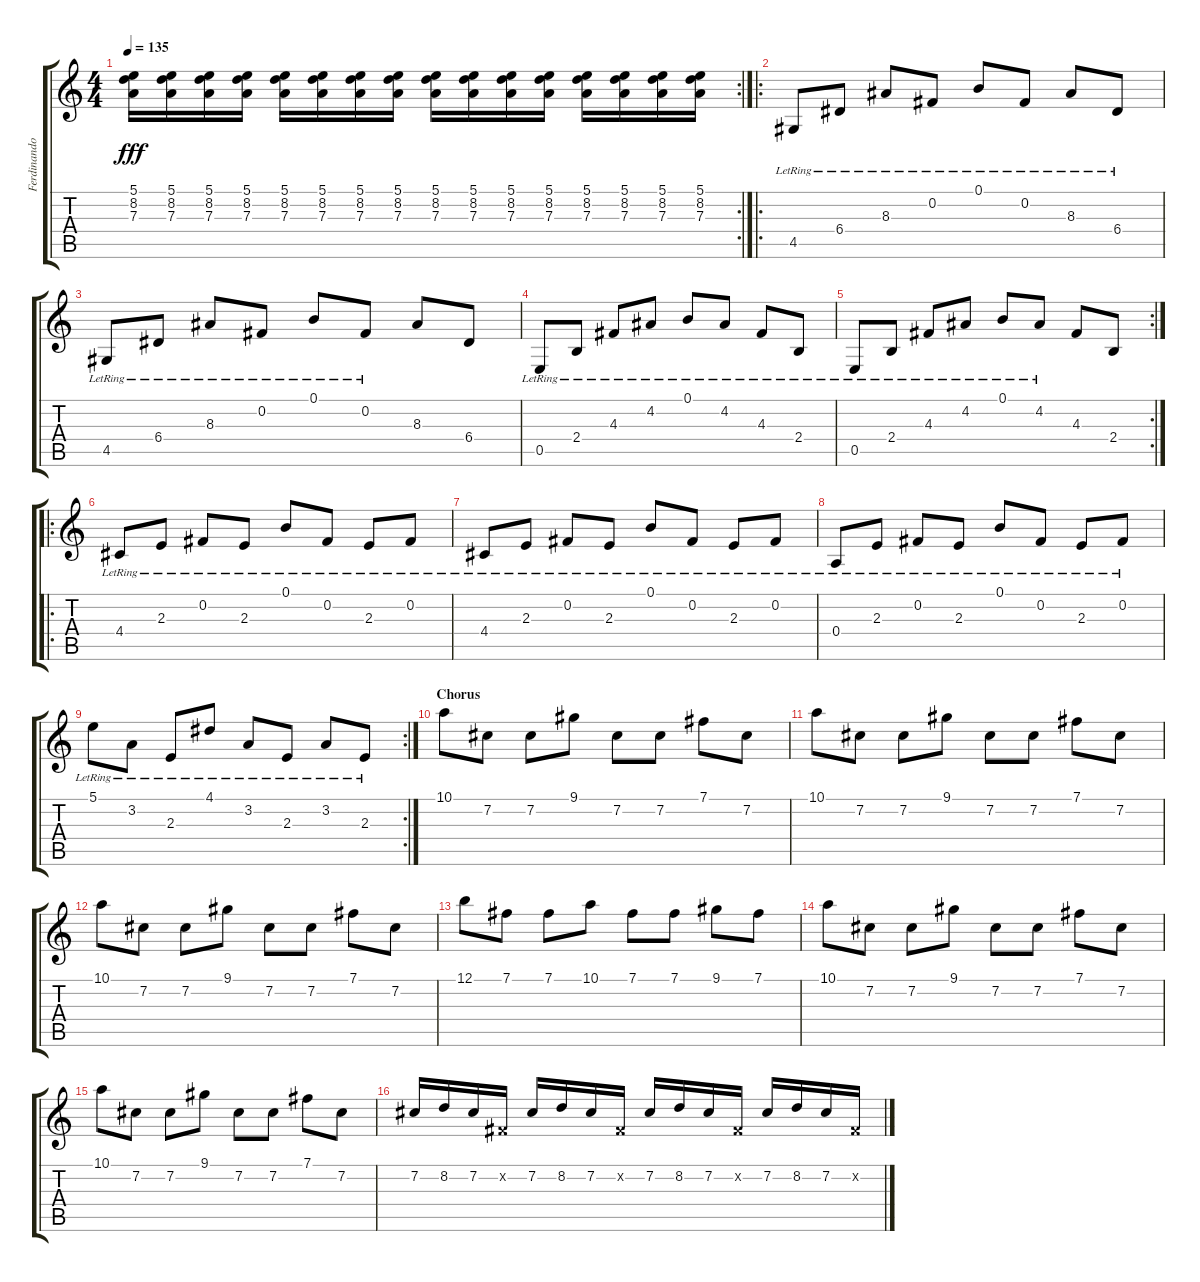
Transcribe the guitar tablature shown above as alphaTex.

\track ("Ferdinando \"Herr Morbid\" Marchisio (Lea" "Ferdinando") {instrument distortionguitar}
\staff {score tabs}
\tuning (B3 Gb3 D3 A2 E2 B1) {hide}
\rc 2
\ts (4 4)
\tempo 135
\clef g2
\ks c
(5.1 8.2 7.3).16{dy fff} (5.1 8.2 7.3).16 (5.1 8.2 7.3).16 (5.1 8.2 7.3).16 (5.1 8.2 7.3).16 (5.1 8.2 7.3).16 (5.1 8.2 7.3).16 (5.1 8.2 7.3).16 (5.1 8.2 7.3).16 (5.1 8.2 7.3).16 (5.1 8.2 7.3).16 (5.1 8.2 7.3).16 (5.1 8.2 7.3).16 (5.1 8.2 7.3).16 (5.1 8.2 7.3).16 (5.1 8.2 7.3).16 |
\ro
4.5{lr}.8 6.4{lr}.8 8.3{lr}.8 0.2{lr}.8 0.1{lr}.8 0.2{lr}.8 8.3{lr}.8 6.4{lr}.8 |
4.5{lr}.8 6.4{lr}.8 8.3{lr}.8 0.2{lr}.8 0.1{lr}.8 0.2{lr}.8 8.3.8 6.4.8 |
0.5{lr}.8 2.4{lr}.8 4.3{lr}.8 4.2{lr}.8 0.1{lr}.8 4.2{lr}.8 4.3{lr}.8 2.4{lr}.8 |
\rc 2
0.5{lr}.8 2.4{lr}.8 4.3{lr}.8 4.2{lr}.8 0.1{lr}.8 4.2{lr}.8 4.3.8 2.4.8 |
\ro
4.4{lr}.8 2.3{lr}.8 0.2{lr}.8 2.3{lr}.8 0.1{lr}.8 0.2{lr}.8 2.3{lr}.8 0.2{lr}.8 |
4.4{lr}.8 2.3{lr}.8 0.2{lr}.8 2.3{lr}.8 0.1{lr}.8 0.2{lr}.8 2.3{lr}.8 0.2{lr}.8 |
0.4{lr}.8 2.3{lr}.8 0.2{lr}.8 2.3{lr}.8 0.1{lr}.8 0.2{lr}.8 2.3{lr}.8 0.2{lr}.8 |
\rc 2
5.1{lr}.8 3.2{lr}.8 2.3{lr}.8 4.1{lr}.8 3.2{lr}.8 2.3{lr}.8 3.2{lr}.8 2.3{lr}.8 |
\section ("" "Chorus")
10.1.8 7.2.8 7.2.8 9.1.8 7.2.8 7.2.8 7.1.8 7.2.8 |
10.1.8 7.2.8 7.2.8 9.1.8 7.2.8 7.2.8 7.1.8 7.2.8 |
10.1.8 7.2.8 7.2.8 9.1.8 7.2.8 7.2.8 7.1.8 7.2.8 |
12.1.8 7.1.8 7.1.8 10.1.8 7.1.8 7.1.8 9.1.8 7.1.8 |
10.1.8 7.2.8 7.2.8 9.1.8 7.2.8 7.2.8 7.1.8 7.2.8 |
10.1.8 7.2.8 7.2.8 9.1.8 7.2.8 7.2.8 7.1.8 7.2.8 |
7.2.16 8.2.16 7.2.16 0.2{x}.16 7.2.16 8.2.16 7.2.16 0.2{x}.16 7.2.16 8.2.16 7.2.16 0.2{x}.16 7.2.16 8.2.16 7.2.16 0.2{x}.16
